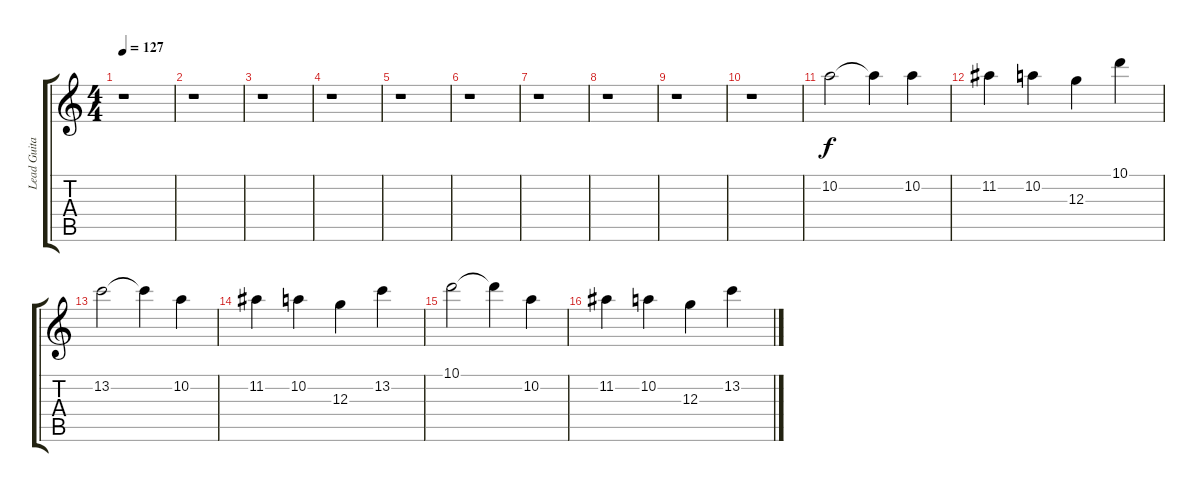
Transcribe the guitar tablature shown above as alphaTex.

\track ("Lead Guitar" "Lead Guita") {instrument distortionguitar}
\staff {score tabs}
\tuning (E4 B3 G3 D3 A2 E2) {hide}
\ts (4 4)
\tempo 127
\clef g2
\ks c
r.1{dy f} |
r.1 |
r.1 |
r.1 |
r.1 |
r.1 |
r.1 |
r.1 |
r.1 |
r.1 |
10.2.2 10.2{t}.4 10.2.4 |
11.2.4 10.2.4 12.3.4 10.1.4 |
13.2.2 13.2{t}.4 10.2.4 |
11.2.4 10.2.4 12.3.4 13.2.4 |
10.1.2 10.1{t}.4 10.2.4 |
11.2.4 10.2.4 12.3.4 13.2.4
